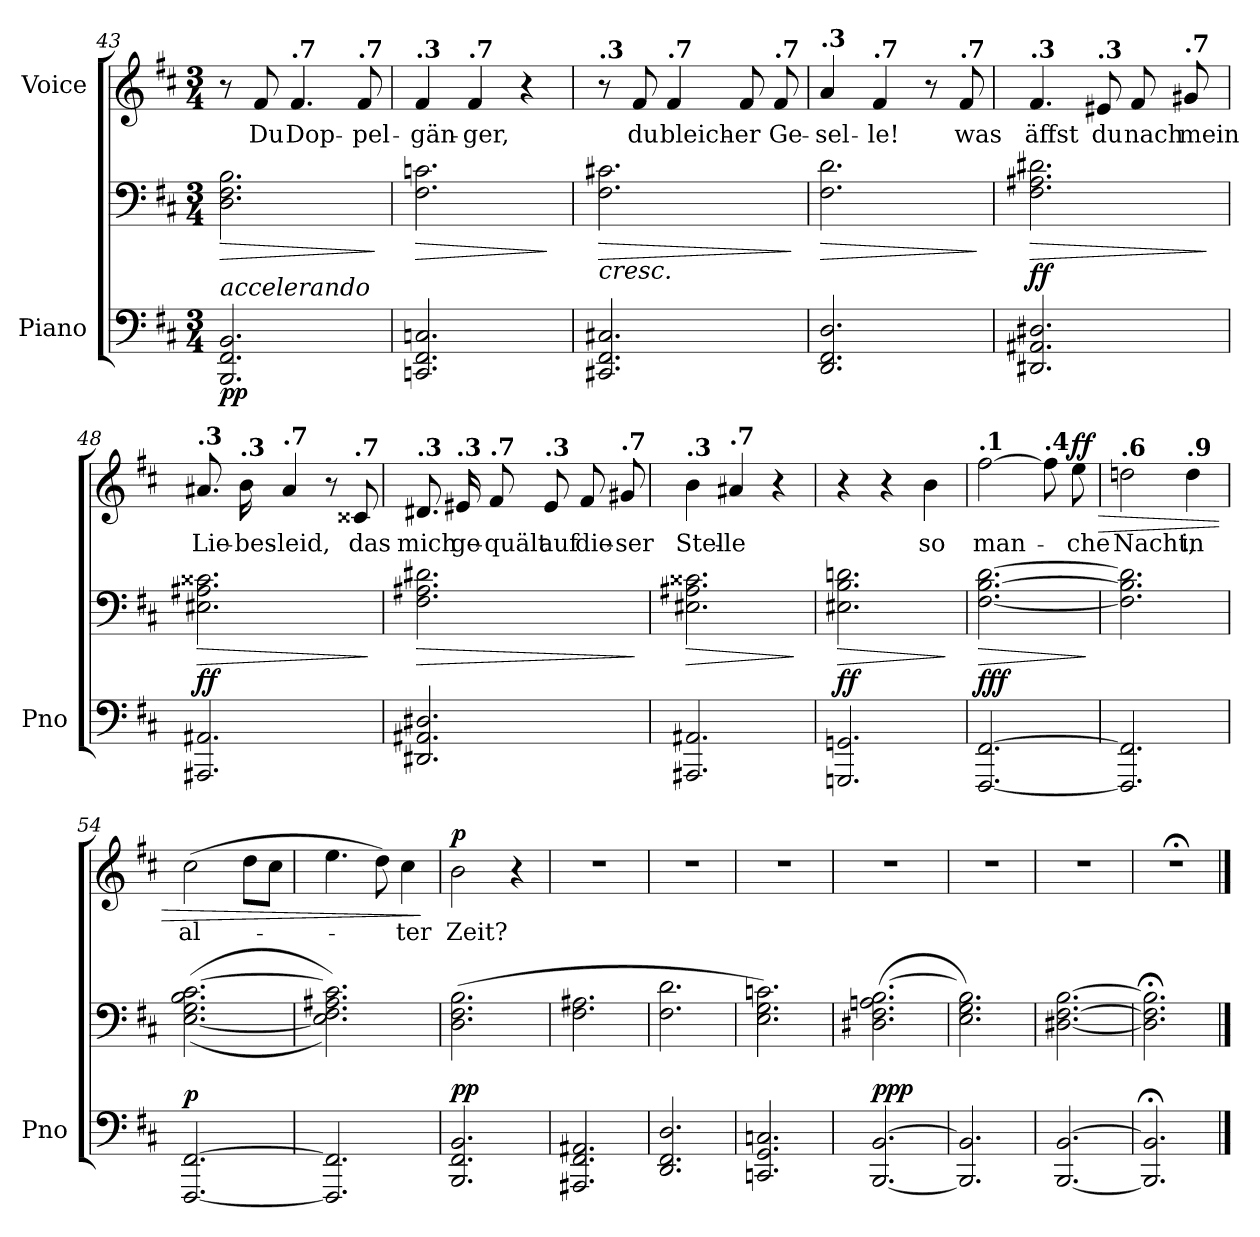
**kern	**kern	**dynam	**kern	**text	**dynam
*part2	*part2	*part2	*part1	*part1	*part1
*staff3	*staff2	*staff2/3	*staff1	*staff1	*staff1
*I"Piano	*	*	*I"Voice	*	*
*I'Pno	*	*	*	*	*
*clefF4	*clefF4	*	*clefG2	*	*
*k[f#c#]	*k[f#c#]	*	*k[f#c#]	*	*
*M3/4	*M3/4	*	*M3/4	*	*
=43	=43	=43	=43	=43	=43
!LO:TX:a:i:t=accelerando	!	!	!	!	!
!	!	!LO:HP:b	!	!	!
!	!	!LO:DY:n=1:b=2	!	!	!
!	!	!LO:DY:n=2:b	!	!	!
2.BBB/ 2.FF#/ 2.BB/	2.D\ 2.F#\ 2.B\	> p p	8r	.	.
*	*	*	*MM50	*	*
!	!	!	!	!LO:LY:b	!
.	.	.	8f#/	Du	.
*	*	*	*MM50	*	*
!	!	!	!LO:TX:a:B:t=.7	!	!
!	!	!	!	!LO:LY:b	!
.	.	.	4.f#/	Dop-	.
*	*	*	*MM52	*	*
!	!	!	!LO:TX:a:B:t=.7	!	!
!	!	!	!	!LO:LY:b	!
.	.	.	8f#/	-pel-	.
.	.	]	.	.	.
=44	=44	=44	=44	=44	=44
*	*	*	*MM53	*	*
!	!	!	!LO:TX:a:B:t=.3	!	!
!	!	!LO:HP:b	!	!LO:LY:b	!
2.CCn/ 2.FF#/ 2.Cn/	2.F#\ 2.cn\	>	4f#/	-gän-	.
*	*	*	*MM54	*	*
!	!	!	!LO:TX:a:B:t=.7	!	!
!	!	!	!	!LO:LY:b	!
.	.	.	4f#/	-ger,	.
*	*	*	*MM56	*	*
.	.	.	4r	.	.
.	.	]	.	.	.
=45	=45	=45	=45	=45	=45
*	*	*	*MM57	*	*
!	!	!	!LO:TX:a:B:t=.3	!	!
!	!LO:TX:b:i:t=cresc.	!	!	!	!
!	!	!LO:HP:b	!	!	!
2.CC#X/ 2.FF#/ 2.C#X/	2.F#\ 2.c#X\	>	8r	.	.
*	*	*	*MM58	*	*
!	!	!	!	!LO:LY:b	!
.	.	.	8f#/	du	.
*	*	*	*MM58	*	*
!	!	!	!LO:TX:a:B:t=.7	!	!
!	!	!	!	!LO:LY:b	!
.	.	.	4f#/	bleich-	.
*	*	*	*MM60	*	*
!	!	!	!	!LO:LY:b	!
.	.	.	8f#/	-er	.
*	*	*	*MM60	*	*
!	!	!	!LO:TX:a:B:t=.7	!	!
!	!	!	!	!LO:LY:b	!
.	.	.	8f#/	Ge-	.
.	.	]	.	.	.
=46	=46	=46	=46	=46	=46
*	*	*	*MM61	*	*
!	!	!	!LO:TX:a:B:t=.3	!	!
!	!	!LO:HP:b	!	!LO:LY:b	!
2.DD/ 2.FF#/ 2.D/	2.F#\ 2.d\	>	4a/	-sel-	.
*	*	*	*MM62	*	*
!	!	!	!LO:TX:a:B:t=.7	!	!
!	!	!	!	!LO:LY:b	!
.	.	.	4f#/	-le!	.
*	*	*	*MM64	*	*
.	.	.	8r	.	.
*	*	*	*MM64	*	*
!	!	!	!LO:TX:a:B:t=.7	!	!
!	!	!	!	!LO:LY:b	!
.	.	.	8f#/	was	.
.	.	]	.	.	.
=47	=47	=47	=47	=47	=47
*	*	*	*MM65	*	*
!	!	!	!LO:TX:a:B:t=.3	!	!
!	!	!LO:HP:b	!	!LO:LY:b	!
!	!	!LO:DY:n=1:a=2	!	!	!
2.DD#X/ 2.AA#X/ 2.D#X/	2.F#\ 2.A#X\ 2.d#X\	> ff	4.f#/	äffst	.
*	*	*	*MM67	*	*
!	!	!	!LO:TX:a:B:t=.3	!	!
!	!	!	!	!LO:LY:b	!
.	.	.	8e#X/	du	.
*	*	*	*MM68	*	*
!	!	!	!	!LO:LY:b	!
.	.	.	8f#/	nach	.
*	*	*	*MM68	*	*
!	!	!	!LO:TX:a:B:t=.7	!	!
!	!	!	!	!LO:LY:b	!
.	.	.	8g#X/	mein	.
.	.	]	.	.	.
!!LO:LB:g=z
=48	=48	=48	=48	=48	=48
*	*	*	*MM69	*	*
!	!	!	!LO:TX:a:B:t=.3	!	!
!	!	!LO:HP:b	!	!LO:LY:b	!
!	!	!LO:DY:n=1:a=2	!	!	!
2.AAA#X/ 2.AA#X/	2.E#X\ 2.A#X\ 2.c##X\	> ff	8.a#X/	Lie-	.
*	*	*	*MM70	*	*
!	!	!	!LO:TX:a:B:t=.3	!	!
!	!	!	!	!LO:LY:b	!
.	.	.	16b\	-bes-	.
*	*	*	*MM70	*	*
!	!	!	!LO:TX:a:B:t=.7	!	!
!	!	!	!	!LO:LY:b	!
.	.	.	4a#/	-leid,	.
*	*	*	*MM72	*	*
.	.	.	8r	.	.
*	*	*	*MM72	*	*
!	!	!	!LO:TX:a:B:t=.7	!	!
!	!	!	!	!LO:LY:b	!
.	.	.	8c##X/	das	.
.	.	]	.	.	.
=49	=49	=49	=49	=49	=49
*	*	*	*MM73	*	*
!	!	!	!LO:TX:a:B:t=.3	!	!
!	!	!LO:HP:b	!	!LO:LY:b	!
2.DD#X/ 2.AA#X/ 2.D#X/	2.F#\ 2.A#X\ 2.d#X\	>	8.d#X/	mich	.
*	*	*	*MM74	*	*
!	!	!	!LO:TX:a:B:t=.3	!	!
!	!	!	!	!LO:LY:b	!
.	.	.	16e#X/	ge-	.
*	*	*	*MM74	*	*
!	!	!	!LO:TX:a:B:t=.7	!	!
!	!	!	!	!LO:LY:b	!
.	.	.	8f#/	-quält	.
*	*	*	*MM75	*	*
!	!	!	!LO:TX:a:B:t=.3	!	!
!	!	!	!	!LO:LY:b	!
.	.	.	8e#/	auf	.
*	*	*	*MM76	*	*
!	!	!	!	!LO:LY:b	!
.	.	.	8f#/	die-	.
*	*	*	*MM76	*	*
!	!	!	!LO:TX:a:B:t=.7	!	!
!	!	!	!	!LO:LY:b	!
.	.	.	8g#X/	-ser	.
.	.	]	.	.	.
=50	=50	=50	=50	=50	=50
*	*	*	*MM77	*	*
!	!	!	!LO:TX:a:B:t=.3	!	!
!	!	!LO:HP:b	!	!LO:LY:b	!
2.AAA#X/ 2.AA#X/	2.E#X\ 2.A#X\ 2.c##X\	>	4b\	Stel-	.
*	*	*	*MM78	*	*
!	!	!	!LO:TX:a:B:t=.7	!	!
!	!	!	!	!LO:LY:b	!
.	.	.	4a#X/	-le	.
*	*	*	*MM80	*	*
.	.	.	4r	.	.
.	.	]	.	.	.
=51	=51	=51	=51	=51	=51
!	!	!LO:HP:b	!	!	!
!	!	!LO:DY:n=1:a=2	!	!	!
2.GGGn/ 2.GGn/	2.E#X\ 2.B\ 2.dn\	> ff	4r	.	.
.	.	.	4r	.	.
*	*	*	*MM60	*	*
!	!	!	!	!LO:LY:b	!
.	.	.	4b\	so	.
.	.	]	.	.	.
=52	=52	=52	=52	=52	=52
*	*	*	*MM57	*	*
!	!	!	!LO:TX:a:B:t=.1	!	!
!	!	!LO:HP:b	!	!LO:LY:b	!
!	!	!LO:DY:n=1:a=2	!	!	!
[2.FFF#/ [2.FF#/	[2.F#\ [2.B\ [2.d\	> fff	[2ff#\	man-	.
*	*	*	*MM51	*	*
!	!	!	!LO:TX:a:B:t=.4	!	!
.	.	.	8ff#\]	.	.
*	*	*	*MM50	*	*
!	!	!	!	!LO:LY:b	!LO:HP:b
!	!	!	!	!	!LO:DY:n=1:b
.	.	.	8ee\	che	> ff
.	.	]	.	.	.
!!LO:LB:g=z
=53	=53	=53	=53	=53	=53
*	*	*	*MM48	*	*
!	!	!	!LO:TX:a:B:t=.6	!	!
!	!	!	!	!LO:LY:b	!
2.FFF#/] 2.FF#/]	2.F#\] 2.B\] 2.d\]	.	2ddn\	Nacht,	.
*	*	*	*MM42	*	*
!	!	!	!LO:TX:a:B:t=.9	!	!
!	!	!	!	!LO:LY:b	!
.	.	.	4dd\	in	.
=54	=54	=54	=54	=54	=54
*	*	*	*MM40	*	*
!	!	!LO:DY:a=2	!	!LO:LY:b	!
[2.FFF#/ [2.FF#/	(<(>[2.E\ 2.G\ 2.B\ [2.c#\	p	(>2cc#\	al-	.
.	.	.	8dd\L	.	.
.	.	.	8cc#\J	.	.
=55	=55	=55	=55	=55	=55
2.FFF#/] 2.FF#/]	2.E\] 2.F#\ 2.A#X\ 2.c#\]))	.	4.ee\	.	.
.	.	.	8dd\)	.	.
!	!	!	!	!LO:LY:b	!
.	.	.	4cc#\	-ter	.
.	.	.	.	.	]
=56	=56	=56	=56	=56	=56
!	!	!LO:DY:a=2	!	!LO:LY:b	!LO:DY:b
2.BBB/ 2.FF#/ 2.BB/	(>2.D\ 2.F#\ 2.B\	pp	2b\	Zeit?	p
.	.	.	4r	.	.
=57	=57	=57	=57	=57	=57
2.AAA#X/ 2.FF#/ 2.AA#X/	2.F#\ 2.A#X\	.	2.r	.	.
=58	=58	=58	=58	=58	=58
2.DD/ 2.FF#/ 2.D/	2.F#\ 2.d\	.	2.r	.	.
=59	=59	=59	=59	=59	=59
2.CCn/ 2.GG/ 2.Cn/	2.E\ 2.G\ 2.cn\)	.	2.r	.	.
=60	=60	=60	=60	=60	=60
!	!	!LO:DY:a=2	!	!	!
[2.BBB/ [2.BB/	(<2.D#X\ 2.F#\ 2.An\ [2.B\	ppp	2.r	.	.
=61	=61	=61	=61	=61	=61
2.BBB/] 2.BB/]	2.E\ 2.G\ 2.B\])	.	2.r	.	.
=62	=62	=62	=62	=62	=62
[2.BBB/ [2.BB/	[2.D#X\ [2.F#\ [2.B\	.	2.r	.	.
=63	=63	=63	=63	=63	=63
2.BBB/];< 2.BB/];<	2.D#\];< 2.F#\];< 2.B\];<	.	2.r;<	.	.
==	==	==	==	==	==
*-	*-	*-	*-	*-	*-
